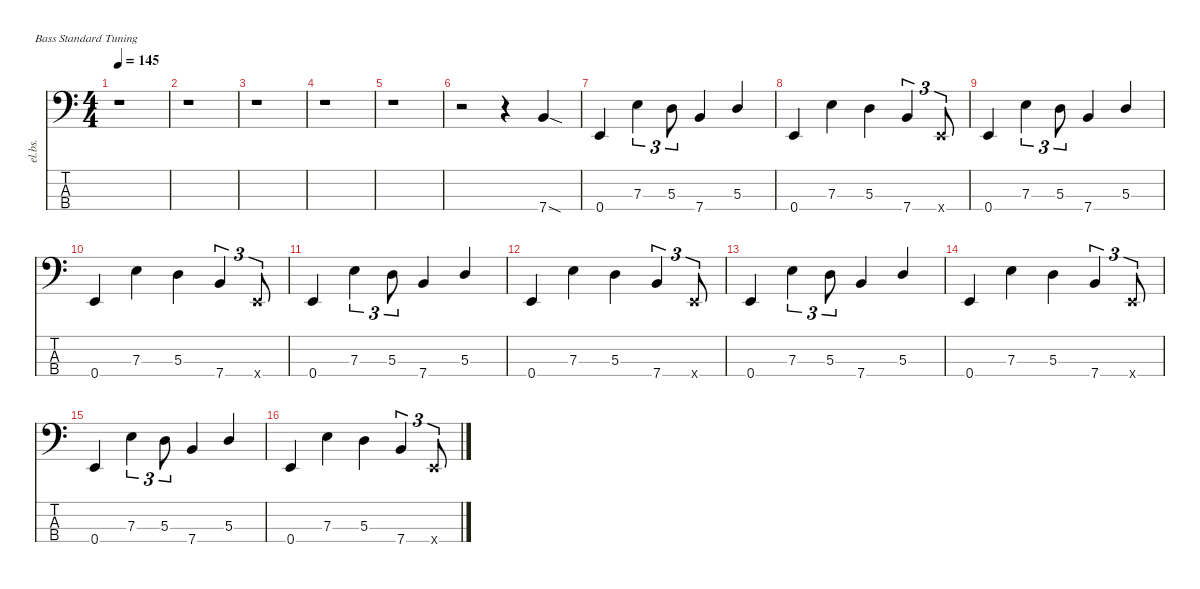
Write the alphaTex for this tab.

\defaultSystemsLayout 4
\hideDynamics
\bracketExtendMode nobrackets
\otherSystemsTrackNameOrientation horizontal
\track ("Bass (Jones)" "el.bs.") {instrument electricbassfinger}
\staff {score tabs}
\tuning (G2 D2 A1 E1)
\ts (4 4)
\tempo 145
\clef f4
\ks c
r.1{dy f beam Down} |
r.1{beam Down} |
r.1{beam Down} |
r.1{beam Down} |
r.1{beam Down} |
r.2{beam Down} r.4{beam Down} 7.4{sod}.4{beam Up} |
0.4.4{beam Up} 7.3.4{tu (3 2) beam Down} 5.3.8{tu (3 2) beam Down} 7.4.4{beam Up} 5.3.4{beam Up} |
0.4.4{beam Up} 7.3.4{beam Down} 5.3.4{beam Down} 7.4.4{tu (3 2) beam Up} 0.4{x}.8{tu (3 2) beam Up} |
0.4.4{beam Up} 7.3.4{tu (3 2) beam Down} 5.3.8{tu (3 2) beam Down} 7.4.4{beam Up} 5.3.4{beam Up} |
0.4.4{beam Up} 7.3.4{beam Down} 5.3.4{beam Down} 7.4.4{tu (3 2) beam Up} 0.4{x}.8{tu (3 2) beam Up} |
0.4.4{beam Up} 7.3.4{tu (3 2) beam Down} 5.3.8{tu (3 2) beam Down} 7.4.4{beam Up} 5.3.4{beam Up} |
0.4.4{beam Up} 7.3.4{beam Down} 5.3.4{beam Down} 7.4.4{tu (3 2) beam Up} 0.4{x}.8{tu (3 2) beam Up} |
0.4.4{beam Up} 7.3.4{tu (3 2) beam Down} 5.3.8{tu (3 2) beam Down} 7.4.4{beam Up} 5.3.4{beam Up} |
0.4.4{beam Up} 7.3.4{beam Down} 5.3.4{beam Down} 7.4.4{tu (3 2) beam Up} 0.4{x}.8{tu (3 2) beam Up} |
0.4.4{beam Up} 7.3.4{tu (3 2) beam Down} 5.3.8{tu (3 2) beam Down} 7.4.4{beam Up} 5.3.4{beam Up} |
0.4.4{beam Up} 7.3.4{beam Down} 5.3.4{beam Down} 7.4.4{tu (3 2) beam Up} 0.4{x}.8{tu (3 2) beam Up}
